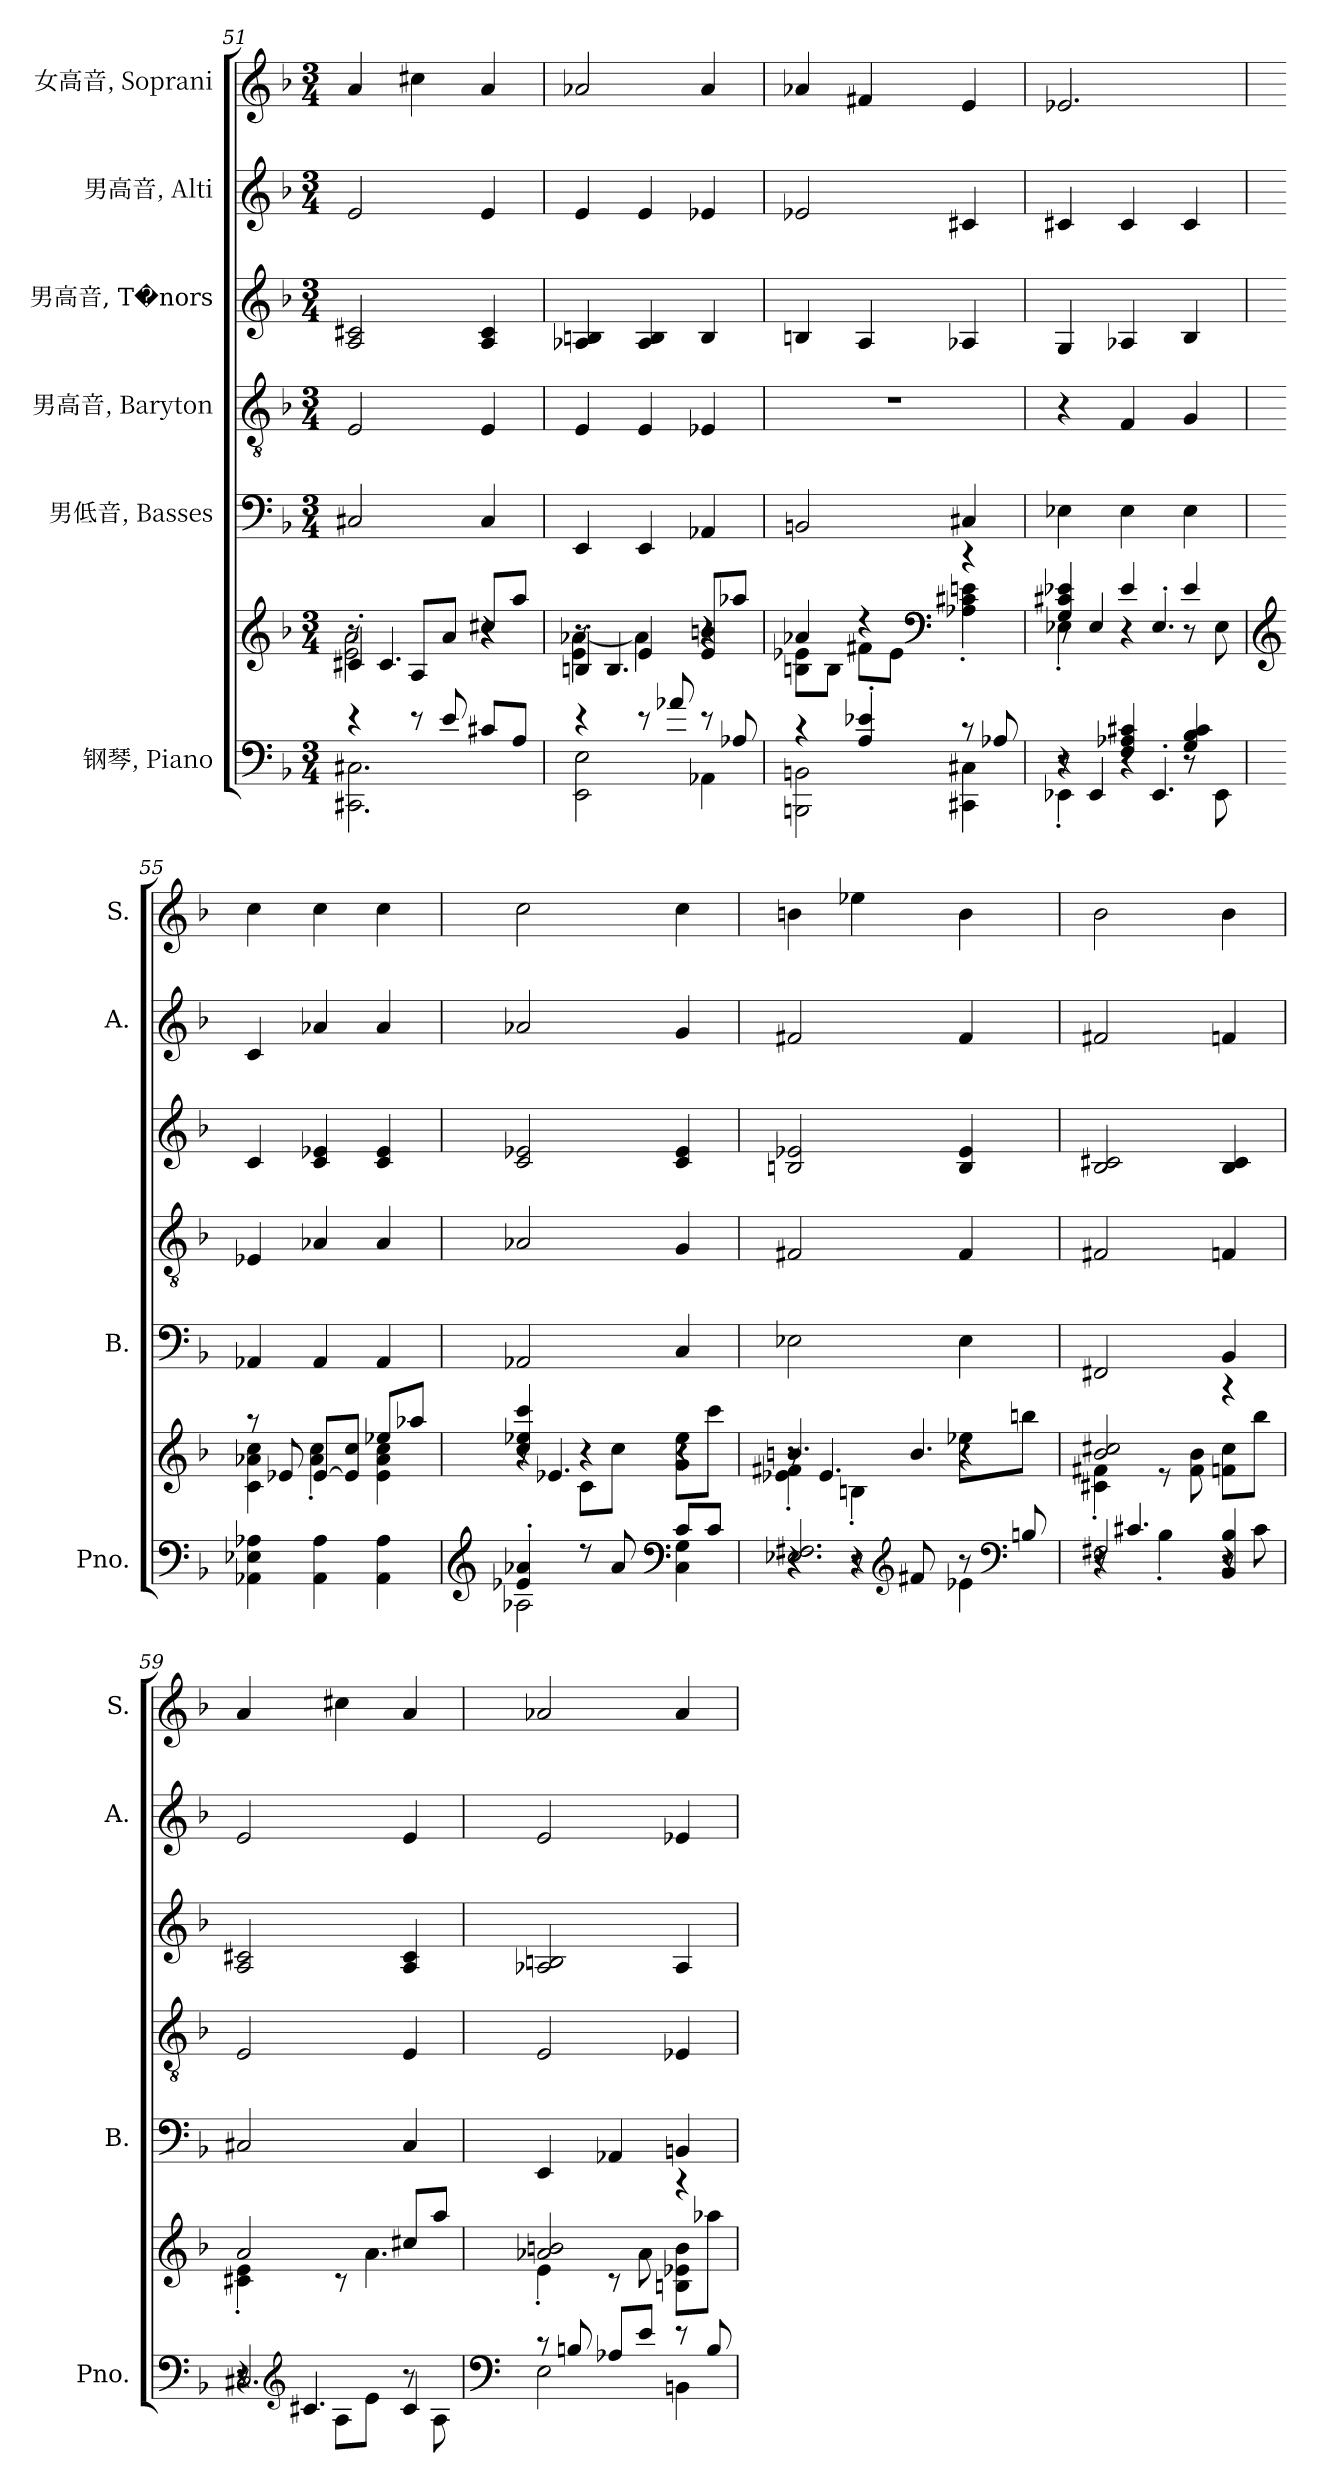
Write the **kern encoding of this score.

**kern	**kern	**kern	**kern	**kern	**kern	**kern
*part6	*part6	*part5	*part4	*part3	*part2	*part1
*staff7	*staff6	*staff5	*staff4	*staff3	*staff2	*staff1
*I"钢琴, Piano	*	*I"男低音, Basses	*I"男高音, Baryton	*I"男高音, T�nors	*I"男高音, Alti	*I"女高音, Soprani
*I'Pno.	*	*I'B.	*	*	*I'A.	*I'S.
!!LO:PB:g=z
*clefF4	*clefG2	*clefF4	*clefGv2	*clefG2	*clefG2	*clefG2
*k[b-]	*k[b-]	*k[b-]	*k[b-]	*k[b-]	*k[b-]	*k[b-]
*M3/4	*M3/4	*M3/4	*M3/4	*M3/4	*M3/4	*M3/4
=51	=51	=51	=51	=51	=51	=51
*^	*^	*	*	*	*	*
*	*	*	*^	*	*	*	*	*
4r	2.CC#X\ 2.C#X\	4c#X'/	2e\ 2a\	8r	2C#X/	2E/	2A/ 2c#X/	2e/	4a/
.	.	.	.	4.c#/	.	.	.	.	.
8r	.	8A/L	.	.	.	.	.	.	4cc#X\
8e/	.	8a/J	.	.	.	.	.	.	.
8c#X/L	.	8cc#X/L	4r	4r	4C#/	4E/	4A/ 4c#/	4e/	4a/
8A/J	.	8aa/J	.	.	.	.	.	.	.
=52	=52	=52	=52	=52	=52	=52	=52	=52	=52
4r	2EE\ 2E\	4Bn'/	4e\ [4a-X\	8r	4EE/	4E/	4A-X/ 4Bn/	4e/	2a-X/
.	.	.	.	4.B/	.	.	.	.	.
8r	.	4e/	4a-\]	.	4EE/	4E/	4A-/ 4B/	4e/	.
8a-X/	.	.	.	.	.	.	.	.	.
8r	4AA-X\	8e/ 8bn/L	4r	4r	4AA-X/	4E-X/	4B/	4e-X/	4a-/
8A-X/	.	8aa-X/J	.	.	.	.	.	.	.
*	*	*	*v	*v	*	*	*	*	*
=53	=53	=53	=53	=53	=53	=53	=53	=53
4r	2BBBn\ 2BBn\	4a-X/	8Bn\ 8e-X\L	2BBn/	2.r	4Bn/	2e-X/	4a-X/
.	.	.	8B\J	.	.	.	.	.
4A/' 4e-X/'	.	4r	8f#X\L	.	.	4A/	.	4f#X/
.	.	.	8e-\J	.	.	.	.	.
*	*	*clefF4	*	*	*	*	*	*
8r	4CC#X\ 4C#X\	4r	4A-X\' 4c#X\' 4en\'	4C#X/	.	4A-X/	4c#X/	4e/
8A-X/	.	.	.	.	.	.	.	.
!!LO:PB:g=z
=54	=54	=54	=54	=54	=54	=54	=54	=54
*	*^	*	*^	*	*	*	*	*
4r	4EE-X'\	8r	4G/ 4c#X/ 4e-X/	4E-X'\	8r	4E-X\	4r	4G/	4c#X/	2.e-X/
.	.	4EE-/	.	.	4E-/	.	.	.	.	.
4F/ 4A-X/ 4c#X/	4r	.	4e-/	4r	.	4E-\	4F/	4A-X/	4c#/	.
.	.	4.EE-'/	.	.	4.E-'/	.	.	.	.	.
4G/ 4B-/ 4c#/	8r	.	4e-/	8r	.	4E-\	4G/	4B-/	4c#/	.
.	8EE-\	.	.	8E-\	.	.	.	.	.	.
*v	*v	*v	*	*	*	*	*	*	*	*
*	*v	*v	*v	*	*	*	*	*
=55	=55	=55	=55	=55	=55	=55
*	*clefG2	*	*	*	*	*
*	*^	*	*	*	*	*
4AA-X\ 4E-X\ 4A-X\	8r	4c\ 4a-X\ 4cc\	4AA-X/	4E-X/	4c/	4c/	4cc\
.	8e-X/	.	.	.	.	.	.
4AA-\ 4A-\	[8e-/L	4a-\' 4cc\'	4AA-/	4A-X/	4c/ 4e-X/	4a-X/	4cc\
.	8e-/] 8cc/J	.	.	.	.	.	.
4AA-\ 4A-\	8ee-X/L	4e-\ 4a-\ 4cc\	4AA-/	4A-/	4c/ 4e-/	4a-/	4cc\
.	8aa-X/J	.	.	.	.	.	.
*	*v	*v	*	*	*	*	*
=56	=56	=56	=56	=56	=56	=56
*clefG2	*	*	*	*	*	*
*^	*^	*	*	*	*	*
*	*	*	*^	*	*	*	*	*
4e-X/' 4a-X/'	2A-X\	4cc/ 4ee-X/ 4ccc/	4r	8r	2AA-X/	2A-X/	2c/ 2e-X/	2a-X/	2cc\
.	.	.	.	4.e-X/	.	.	.	.	.
8r	.	4r	8c\L	.	.	.	.	.	.
8a-/	.	.	8cc\J	.	.	.	.	.	.
*clefF4	*	*	*	*	*	*	*	*	*
8c/L	4C\ 4G\	4r	8g\ 8ee-\L	4r	4C/	4G/	4c/ 4e-/	4g/	4cc\
8c/J	.	.	8ccc\J	.	.	.	.	.	.
!!LO:PB:g=z
=57	=57	=57	=57	=57	=57	=57	=57	=57	=57
*	*^	*	*	*	*	*	*	*	*
4r	4r	2.E-X/ 2.F#X/	4.bn/	4e-X\' 4f#X\'	8r	2E-X\	2F#X/	2Bn/ 2e-X/	2f#X/	4bn\
.	.	.	.	.	4.e-/	.	.	.	.	.
8r	4r	.	.	4Bn'\	.	.	.	.	.	4ee-X\
*clefG2	*	*	*	*	*	*	*	*	*	*
8f#X/	.	.	4.b/	.	.	.	.	.	.	.
8r	4e-X\	.	.	8ee-X\L	4r	4E-\	4F#/	4B/ 4e-/	4f#/	4b\
*clefF4	*	*	*	*	*	*	*	*	*	*
8Bn/	.	.	.	8bbn\J	.	.	.	.	.	.
*	*	*	*	*v	*v	*	*	*	*	*
=58	=58	=58	=58	=58	=58	=58	=58	=58	=58
8r	4r	2F#X/	2b-/ 2cc#X/	4c#X\' 4f#X\'	2FF#X/	2F#X/	2B-/ 2c#X/	2f#X/	2b-\
4.c#X/	.	.	.	.	.	.	.	.	.
.	4B-'\	.	.	8r	.	.	.	.	.
.	.	.	.	8f#\ 8b-\	.	.	.	.	.
4r	8r	4BB-/ 4B-/	4r	8fn\ 8cc#\L	4BB-/	4Fn/	4B-/ 4c#/	4fn/	4b-\
.	8c#\	.	.	8bb-\J	.	.	.	.	.
=59	=59	=59	=59	=59	=59	=59	=59	=59	=59
8r	4r	2.C#X/	2a/	4c#X\' 4e\'	2C#X/	2E/	2A/ 2c#X/	2e/	4a/
*clefG2	*	*	*	*	*	*	*	*	*
4.c#X/	.	.	.	.	.	.	.	.	.
.	8A\L	.	.	8r	.	.	.	.	4cc#X\
.	8e\J	.	.	4.a\	.	.	.	.	.
4c#/	8r	.	8cc#X/L	.	4C#/	4E/	4A/ 4c#/	4e/	4a/
.	8A\	.	8aa/J	.	.	.	.	.	.
*v	*v	*v	*	*	*	*	*	*	*
!!LO:PB:g=z
=60	=60	=60	=60	=60	=60	=60	=60
*clefF4	*	*	*	*	*	*	*
*^	*	*	*	*	*	*	*
8r	2E\	2a-X/ 2bn/	4e'\	4EE/	2E/	2A-X/ 2Bn/	2e/	2a-X/
8Bn/	.	.	.	.	.	.	.	.
8A-X/L	.	.	8r	4AA-X/	.	.	.	.
8e/J	.	.	8a-\	.	.	.	.	.
8r	4BBn\	4r	8Bn\ 8e-X\ 8b\L	4BBn/	4E-X/	4A-/	4e-X/	4a-/
8B/	.	.	8aa-X\J	.	.	.	.	.
*v	*v	*	*	*	*	*	*	*
*	*v	*v	*	*	*	*	*
=	=	=	=	=	=	=
*-	*-	*-	*-	*-	*-	*-
